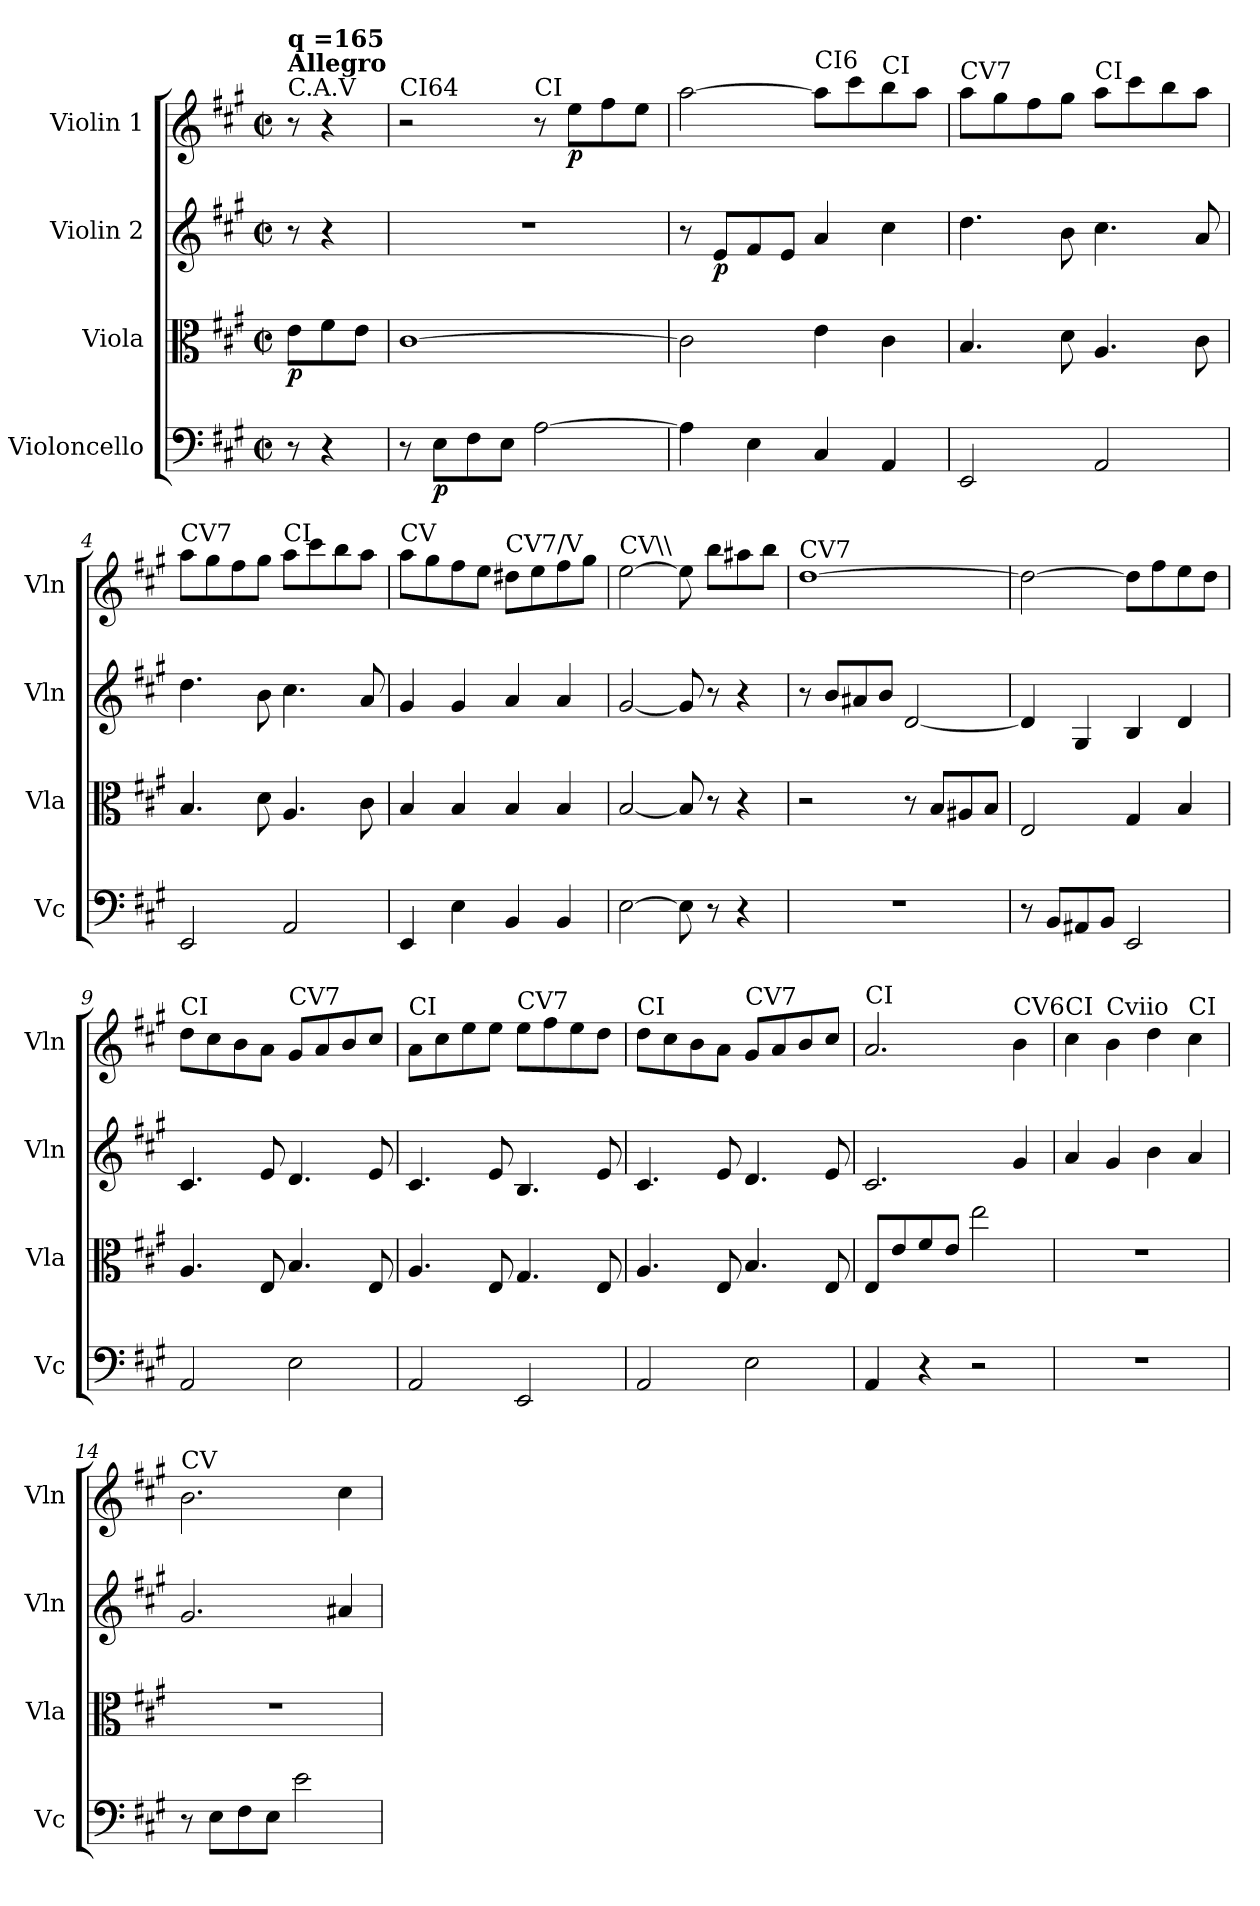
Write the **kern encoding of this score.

**kern	**dynam	**kern	**dynam	**kern	**dynam	**kern	**dynam
*part4	*part4	*part3	*part3	*part2	*part2	*part1	*part1
*staff4	*staff4	*staff3	*staff3	*staff2	*staff2	*staff1	*staff1
*I"Violoncello	*	*I"Viola	*	*I"Violin 2	*	*I"Violin 1	*
*I'Vc	*	*I'Vla	*	*I'Vln	*	*I'Vln	*
*clefF4	*	*clefC3	*	*clefG2	*	*clefG2	*
*k[f#c#g#]	*	*k[f#c#g#]	*	*k[f#c#g#]	*	*k[f#c#g#]	*
*A:	*	*A:	*	*A:	*	*A:	*
*M2/2	*	*M2/2	*	*M2/2	*	*M2/2	*
*met(c|)	*	*met(c|)	*	*met(c|)	*	*met(c|)	*
*MM120	*	*MM120	*	*MM120	*	*MM120	*
=	=	=	=	=	=	=	=
!	!	!	!	!	!	!LO:TX:a:t=C.A.V	!
!	!	!	!	!	!	!LO:TX:a:B:t=Allegro	!
!	!	!	!	!	!	!LO:TX:a:B:t=q =165	!
!	!	!	!LO:DY:b	!	!	!	!
8r	.	8e\L	p	8r	.	8r	.
4r	.	8f#\	.	4r	.	4r	.
.	.	8e\J	.	.	.	.	.
!!LO:LB:g=z
=1	=1	=1	=1	=1	=1	=1	=1
!	!	!	!	!	!	!LO:TX:a:t=CI64	!
8r	.	[1c#	.	1r	.	2r	.
!	!LO:DY:b	!	!	!	!	!	!
8E\L	p	.	.	.	.	.	.
8F#\	.	.	.	.	.	.	.
8E\J	.	.	.	.	.	.	.
!	!	!	!	!	!	!LO:TX:a:t=CI	!
[2A\	.	.	.	.	.	8r	.
!	!	!	!	!	!	!	!LO:DY:b
.	.	.	.	.	.	8ee\L	p
.	.	.	.	.	.	8ff#\	.
.	.	.	.	.	.	8ee\J	.
=2	=2	=2	=2	=2	=2	=2	=2
4A\]	.	2c#\]	.	8r	.	[2aa\	.
!	!	!	!	!	!LO:DY:b	!	!
.	.	.	.	8e/L	p	.	.
4E\	.	.	.	8f#/	.	.	.
.	.	.	.	8e/J	.	.	.
!	!	!	!	!	!	!LO:TX:a:t=CI6	!
4C#/	.	4e\	.	4a/	.	8aa\L]	.
.	.	.	.	.	.	8ccc#\	.
!	!	!	!	!	!	!LO:TX:a:t=CI	!
4AA/	.	4c#\	.	4cc#\	.	8bb\	.
.	.	.	.	.	.	8aa\J	.
=3	=3	=3	=3	=3	=3	=3	=3
!	!	!	!	!	!	!LO:TX:a:t=CV7	!
2EE/	.	4.B/	.	4.dd\	.	8aa\L	.
.	.	.	.	.	.	8gg#\	.
.	.	.	.	.	.	8ff#\	.
.	.	8d\	.	8b\	.	8gg#\J	.
!	!	!	!	!	!	!LO:TX:a:t=CI	!
2AA/	.	4.A/	.	4.cc#\	.	8aa\L	.
.	.	.	.	.	.	8ccc#\	.
.	.	.	.	.	.	8bb\	.
.	.	8c#\	.	8a/	.	8aa\J	.
=4	=4	=4	=4	=4	=4	=4	=4
!	!	!	!	!	!	!LO:TX:a:t=CV7	!
2EE/	.	4.B/	.	4.dd\	.	8aa\L	.
.	.	.	.	.	.	8gg#\	.
.	.	.	.	.	.	8ff#\	.
.	.	8d\	.	8b\	.	8gg#\J	.
!	!	!	!	!	!	!LO:TX:a:t=CI	!
2AA/	.	4.A/	.	4.cc#\	.	8aa\L	.
.	.	.	.	.	.	8ccc#\	.
.	.	.	.	.	.	8bb\	.
.	.	8c#\	.	8a/	.	8aa\J	.
!!LO:PB:g=z
=5	=5	=5	=5	=5	=5	=5	=5
!	!	!	!	!	!	!LO:TX:a:t=CV	!
4EE/	.	4B/	.	4g#/	.	8aa\L	.
.	.	.	.	.	.	8gg#\	.
4E\	.	4B/	.	4g#/	.	8ff#\	.
.	.	.	.	.	.	8ee\J	.
!	!	!	!	!	!	!LO:TX:a:t=CV7/V	!
4BB/	.	4B/	.	4a/	.	8dd#X\L	.
.	.	.	.	.	.	8ee\	.
4BB/	.	4B/	.	4a/	.	8ff#\	.
.	.	.	.	.	.	8gg#\J	.
=6	=6	=6	=6	=6	=6	=6	=6
!	!	!	!	!	!	!LO:TX:a:t=CV\\	!
[2E\	.	[2B/	.	[2g#/	.	[2ee\	.
8E\]	.	8B/]	.	8g#/]	.	8ee\]	.
8r	.	8r	.	8r	.	8bb\L	.
4r	.	4r	.	4r	.	8aa#X\	.
.	.	.	.	.	.	8bb\J	.
=7	=7	=7	=7	=7	=7	=7	=7
!	!	!	!	!	!	!LO:TX:a:t=CV7	!
1r	.	2r	.	8r	.	[1dd	.
.	.	.	.	8b/L	.	.	.
.	.	.	.	8a#X/	.	.	.
.	.	.	.	8b/J	.	.	.
.	.	8r	.	[2d/	.	.	.
.	.	8B/L	.	.	.	.	.
.	.	8A#X/	.	.	.	.	.
.	.	8B/J	.	.	.	.	.
=8	=8	=8	=8	=8	=8	=8	=8
8r	.	2E/	.	4d/]	.	2dd\_	.
8BB/L	.	.	.	.	.	.	.
8AA#X/	.	.	.	4G#/	.	.	.
8BB/J	.	.	.	.	.	.	.
2EE/	.	4G#/	.	4B/	.	8dd\L]	.
.	.	.	.	.	.	8ff#\	.
.	.	4B/	.	4d/	.	8ee\	.
.	.	.	.	.	.	8dd\J	.
!!LO:PB:g=z
=9	=9	=9	=9	=9	=9	=9	=9
!	!	!	!	!	!	!LO:TX:a:t=CI	!
2AA/	.	4.A/	.	4.c#/	.	8dd\L	.
.	.	.	.	.	.	8cc#\	.
.	.	.	.	.	.	8b\	.
.	.	8E/	.	8e/	.	8a\J	.
!	!	!	!	!	!	!LO:TX:a:t=CV7	!
2E\	.	4.B/	.	4.d/	.	8g#/L	.
.	.	.	.	.	.	8a/	.
.	.	.	.	.	.	8b/	.
.	.	8E/	.	8e/	.	8cc#/J	.
=10	=10	=10	=10	=10	=10	=10	=10
!	!	!	!	!	!	!LO:TX:a:t=CI	!
2AA/	.	4.A/	.	4.c#/	.	8a\L	.
.	.	.	.	.	.	8cc#\	.
.	.	.	.	.	.	8ee\	.
.	.	8E/	.	8e/	.	8ee\J	.
!	!	!	!	!	!	!LO:TX:a:t=CV7	!
2EE/	.	4.G#/	.	4.B/	.	8ee\L	.
.	.	.	.	.	.	8ff#\	.
.	.	.	.	.	.	8ee\	.
.	.	8E/	.	8e/	.	8dd\J	.
=11	=11	=11	=11	=11	=11	=11	=11
!	!	!	!	!	!	!LO:TX:a:t=CI	!
2AA/	.	4.A/	.	4.c#/	.	8dd\L	.
.	.	.	.	.	.	8cc#\	.
.	.	.	.	.	.	8b\	.
.	.	8E/	.	8e/	.	8a\J	.
!	!	!	!	!	!	!LO:TX:a:t=CV7	!
2E\	.	4.B/	.	4.d/	.	8g#/L	.
.	.	.	.	.	.	8a/	.
.	.	.	.	.	.	8b/	.
.	.	8E/	.	8e/	.	8cc#/J	.
=12	=12	=12	=12	=12	=12	=12	=12
!	!	!	!	!	!	!LO:TX:a:t=CI	!
4AA/	.	8E/L	.	2.c#/	.	2.a/	.
.	.	8e/	.	.	.	.	.
4r	.	8f#/	.	.	.	.	.
.	.	8e/J	.	.	.	.	.
2r	.	2ee\	.	.	.	.	.
!	!	!	!	!	!	!LO:TX:a:t=CV6	!
.	.	.	.	4g#/	.	4b\	.
!!LO:LB:g=z
=13	=13	=13	=13	=13	=13	=13	=13
!	!	!	!	!	!	!LO:TX:a:t=CI	!
1r	.	1r	.	4a/	.	4cc#\	.
!	!	!	!	!	!	!LO:TX:a:t=Cviio	!
.	.	.	.	4g#/	.	4b\	.
.	.	.	.	4b\	.	4dd\	.
!	!	!	!	!	!	!LO:TX:a:t=CI	!
.	.	.	.	4a/	.	4cc#\	.
=14	=14	=14	=14	=14	=14	=14	=14
!	!	!	!	!	!	!LO:TX:a:t=CV	!
8r	.	1r	.	2.g#/	.	2.b\	.
8E\L	.	.	.	.	.	.	.
8F#\	.	.	.	.	.	.	.
8E\J	.	.	.	.	.	.	.
2e\	.	.	.	.	.	.	.
.	.	.	.	4a#X/	.	4cc#\	.
=	=	=	=	=	=	=	=
*-	*-	*-	*-	*-	*-	*-	*-
